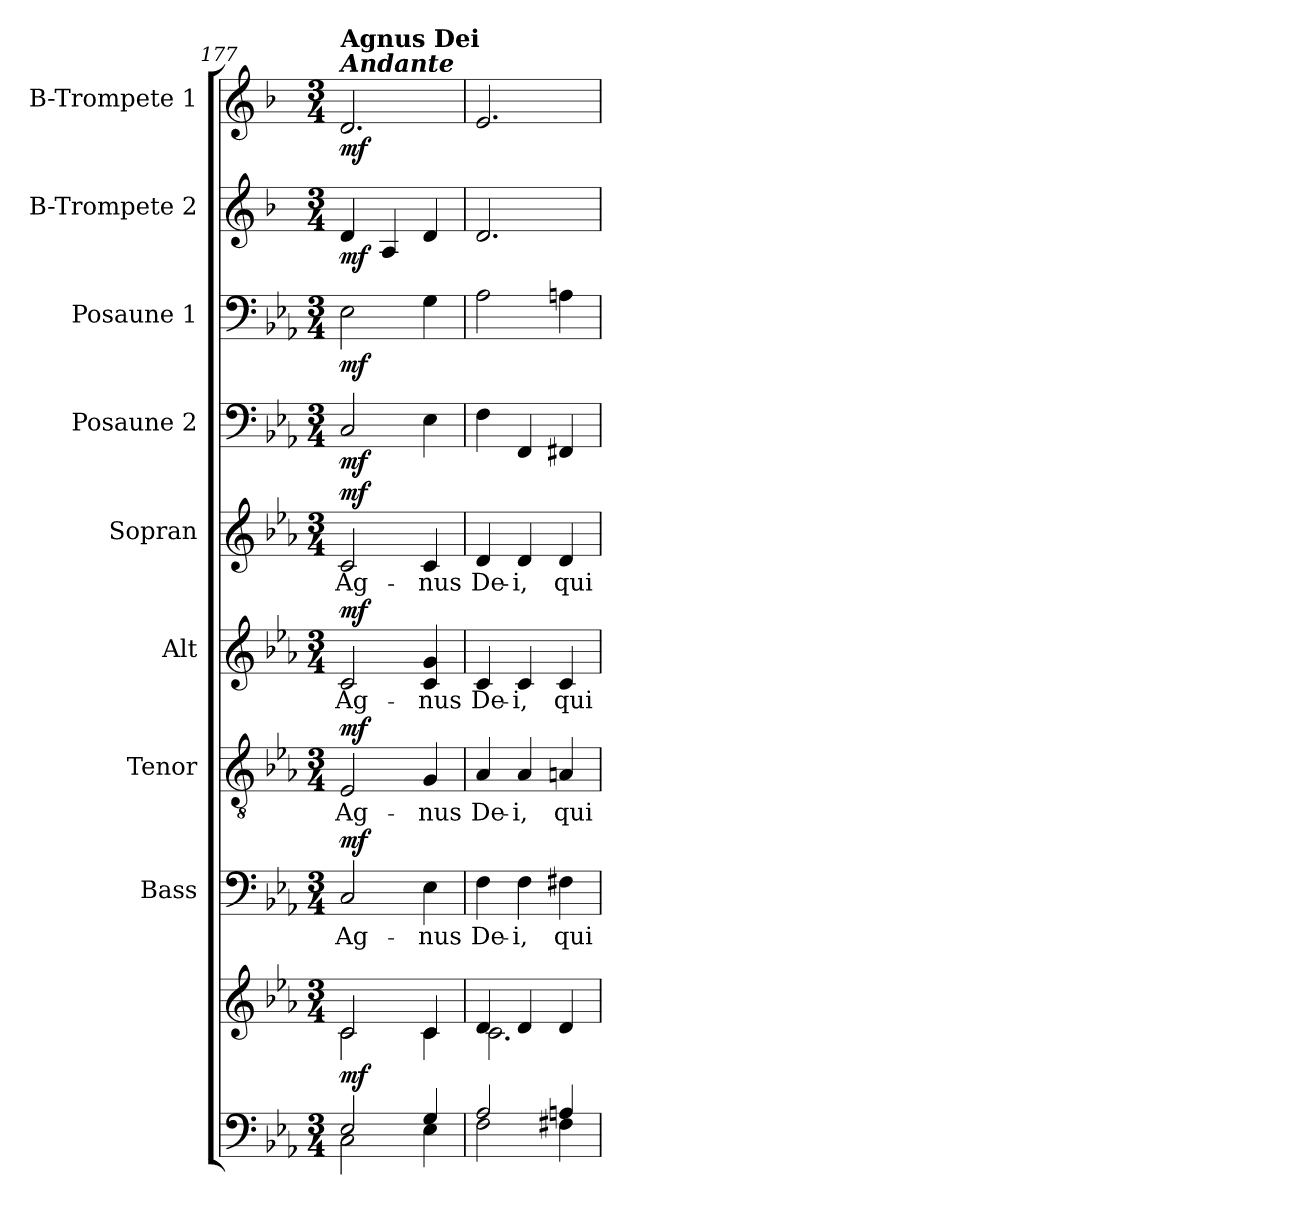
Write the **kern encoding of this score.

**kern	**kern	**dynam	**kern	**text	**dynam	**kern	**text	**dynam	**kern	**text	**dynam	**kern	**text	**dynam	**kern	**dynam	**kern	**dynam	**kern	**dynam	**kern	**dynam
*part9	*part9	*part9	*part8	*part8	*part8	*part7	*part7	*part7	*part6	*part6	*part6	*part5	*part5	*part5	*part4	*part4	*part3	*part3	*part2	*part2	*part1	*part1
*staff10	*staff9	*staff9/10	*staff8	*staff8	*staff8	*staff7	*staff7	*staff7	*staff6	*staff6	*staff6	*staff5	*staff5	*staff5	*staff4	*staff4	*staff3	*staff3	*staff2	*staff2	*staff1	*staff1
*	*	*	*I"Bass	*	*	*I"Tenor	*	*	*I"Alt	*	*	*I"Sopran	*	*	*I"Posaune 2	*	*I"Posaune 1	*	*I"B-Trompete 2	*	*I"B-Trompete 1	*
*	*	*	*I'B.	*	*	*I'T.	*	*	*I'A.	*	*	*I'S.	*	*	*I'Pos. 2	*	*I'Pos. 1	*	*I'B Trp. 2	*	*I'B Trp. 1	*
!!LO:PB:g=z
*clefF4	*clefG2	*	*clefF4	*	*	*clefGv2	*	*	*clefG2	*	*	*clefG2	*	*	*clefF4	*	*clefF4	*	*clefG2	*	*clefG2	*
*	*	*	*	*	*	*	*	*	*	*	*	*	*	*	*	*	*	*	*ITrd1c2	*	*ITrd1c2	*
*k[b-e-a-]	*k[b-e-a-]	*	*k[b-e-a-]	*	*	*k[b-e-a-]	*	*	*k[b-e-a-]	*	*	*k[b-e-a-]	*	*	*k[b-e-a-]	*	*k[b-e-a-]	*	*k[b-e-a-]	*	*k[b-e-a-]	*
*E-:	*E-:	*	*E-:	*	*	*E-:	*	*	*E-:	*	*	*E-:	*	*	*E-:	*	*E-:	*	*E-:	*	*E-:	*
*M3/4	*M3/4	*	*M3/4	*	*	*M3/4	*	*	*M3/4	*	*	*M3/4	*	*	*M3/4	*	*M3/4	*	*M3/4	*	*M3/4	*
=177	=177	=177	=177	=177	=177	=177	=177	=177	=177	=177	=177	=177	=177	=177	=177	=177	=177	=177	=177	=177	=177	=177
*^	*^	*	*	*	*	*	*	*	*	*	*	*	*	*	*	*	*	*	*	*	*	*
!	!	!	!	!	!	!	!	!	!	!	!	!	!	!	!	!	!	!	!	!	!	!	!LO:TX:a:Bi:t=Andante	!
!	!	!	!	!	!	!	!	!	!	!	!	!	!	!	!	!	!	!	!	!	!	!	!LO:TX:a:B:t=Agnus Dei	!
!	!	!	!	!LO:DY:b	!	!LO:LY:b	!LO:DY:a	!	!LO:LY:b	!LO:DY:a	!	!LO:LY:b	!LO:DY:a	!	!LO:LY:b	!LO:DY:a	!	!LO:DY:b	!	!LO:DY:b	!	!LO:DY:b	!	!LO:DY:b
2E-/	2C\	2c/	2c\	mf	2C/	Ag-	mf	2E-/	Ag-	mf	2c/	Ag-	mf	2c/	Ag-	mf	2C/	mf	2E-\	mf	4c/	mf	2.c/	mf
.	.	.	.	.	.	.	.	.	.	.	.	.	.	.	.	.	.	.	.	.	4G/	.	.	.
!	!	!	!	!	!	!LO:LY:b	!	!	!LO:LY:b	!	!	!LO:LY:b	!	!	!LO:LY:b	!	!	!	!	!	!	!	!	!
4G/	4E-\	4c/	4c\	.	4E-\	-nus	.	4G/	-nus	.	4c/ 4g/	-nus	.	4c/	-nus	.	4E-\	.	4G\	.	4c/	.	.	.
=178	=178	=178	=178	=178	=178	=178	=178	=178	=178	=178	=178	=178	=178	=178	=178	=178	=178	=178	=178	=178	=178	=178	=178	=178
!	!	!	!	!	!	!LO:LY:b	!	!	!LO:LY:b	!	!	!LO:LY:b	!	!	!LO:LY:b	!	!	!	!	!	!	!	!	!
2A-/	2F\	4d/	2.c\	.	4F\	De-	.	4A-/	De-	.	4c/	De-	.	4d/	De-	.	4F\	.	2A-\	.	2.c/	.	2.d/	.
!	!	!	!	!	!	!LO:LY:b	!	!	!LO:LY:b	!	!	!LO:LY:b	!	!	!LO:LY:b	!	!	!	!	!	!	!	!	!
.	.	4d/	.	.	4F\	-i,	.	4A-/	-i,	.	4c/	-i,	.	4d/	-i,	.	4FF/	.	.	.	.	.	.	.
!	!	!	!	!	!	!LO:LY:b	!	!	!LO:LY:b	!	!	!LO:LY:b	!	!	!LO:LY:b	!	!	!	!	!	!	!	!	!
4An/	4F#X\	4d/	.	.	4F#X\	qui	.	4An/	qui	.	4c/	qui	.	4d/	qui	.	4FF#X/	.	4An\	.	.	.	.	.
*v	*v	*	*	*	*	*	*	*	*	*	*	*	*	*	*	*	*	*	*	*	*	*	*	*
*	*v	*v	*	*	*	*	*	*	*	*	*	*	*	*	*	*	*	*	*	*	*	*	*
=	=	=	=	=	=	=	=	=	=	=	=	=	=	=	=	=	=	=	=	=	=	=
*-	*-	*-	*-	*-	*-	*-	*-	*-	*-	*-	*-	*-	*-	*-	*-	*-	*-	*-	*-	*-	*-	*-
